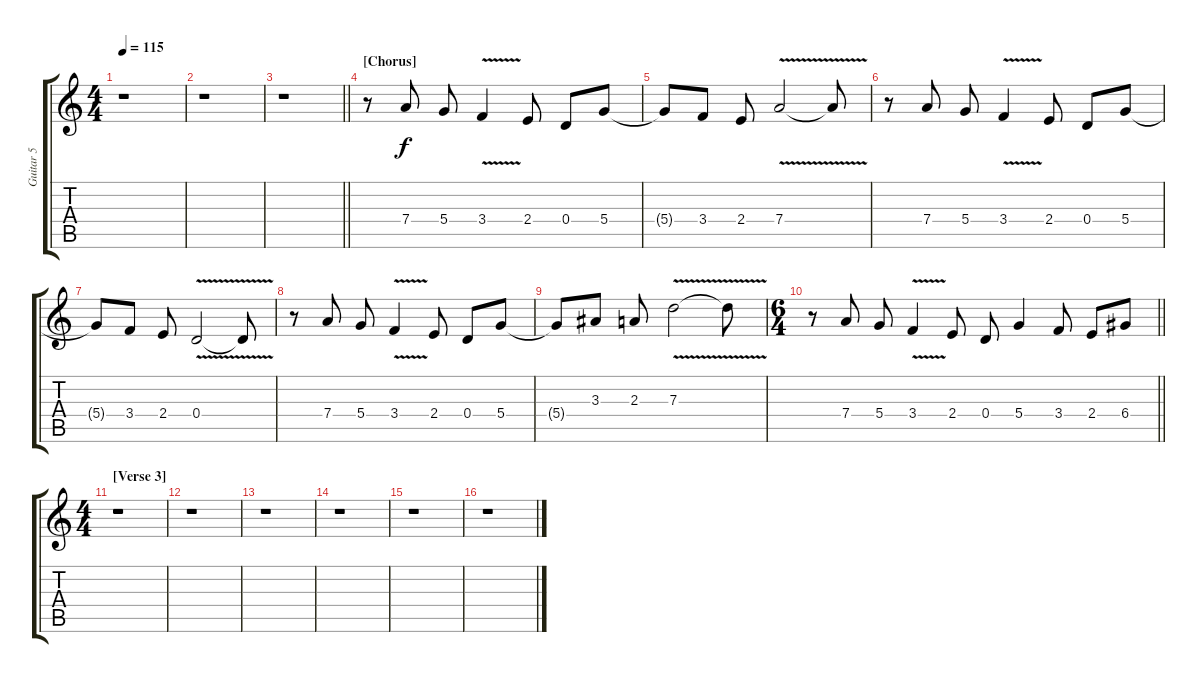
\track ("Guitar 5" "Guitar 5") {instrument electricguitarjazz}
\staff {score tabs}
\tuning (E4 B3 G3 D3 A2 E2) {hide}
\ts (4 4)
\tempo 115
\clef g2
\ks c
r.1{dy f} |
r.1 |
\barLineRight lightlight
r.1 |
\section ("" "[Chorus]")
r.8 7.4.8 5.4.8 3.4{v}.4 2.4.8 0.4.8 5.4.8 |
5.4{t}.8 3.4.8 2.4.8 7.4{v}.2 7.4{t}.8 |
r.8 7.4.8 5.4.8 3.4{v}.4 2.4.8 0.4.8 5.4.8 |
5.4{t}.8 3.4.8 2.4.8 0.4{v}.2 0.4{t}.8 |
r.8 7.4.8 5.4.8 3.4{v}.4 2.4.8 0.4.8 5.4.8 |
5.4{t}.8 3.3.8 2.3.8 7.3{v}.2 7.3{t}.8 |
\ts (6 4)
\barLineRight lightlight
r.8 7.4.8 5.4.8 3.4{v}.4 2.4.8 0.4.8 5.4.4 3.4.8 2.4.8 6.4.8 |
\ts (4 4)
\section ("" "[Verse 3]")
r.1 |
r.1 |
r.1 |
r.1 |
r.1 |
r.1
